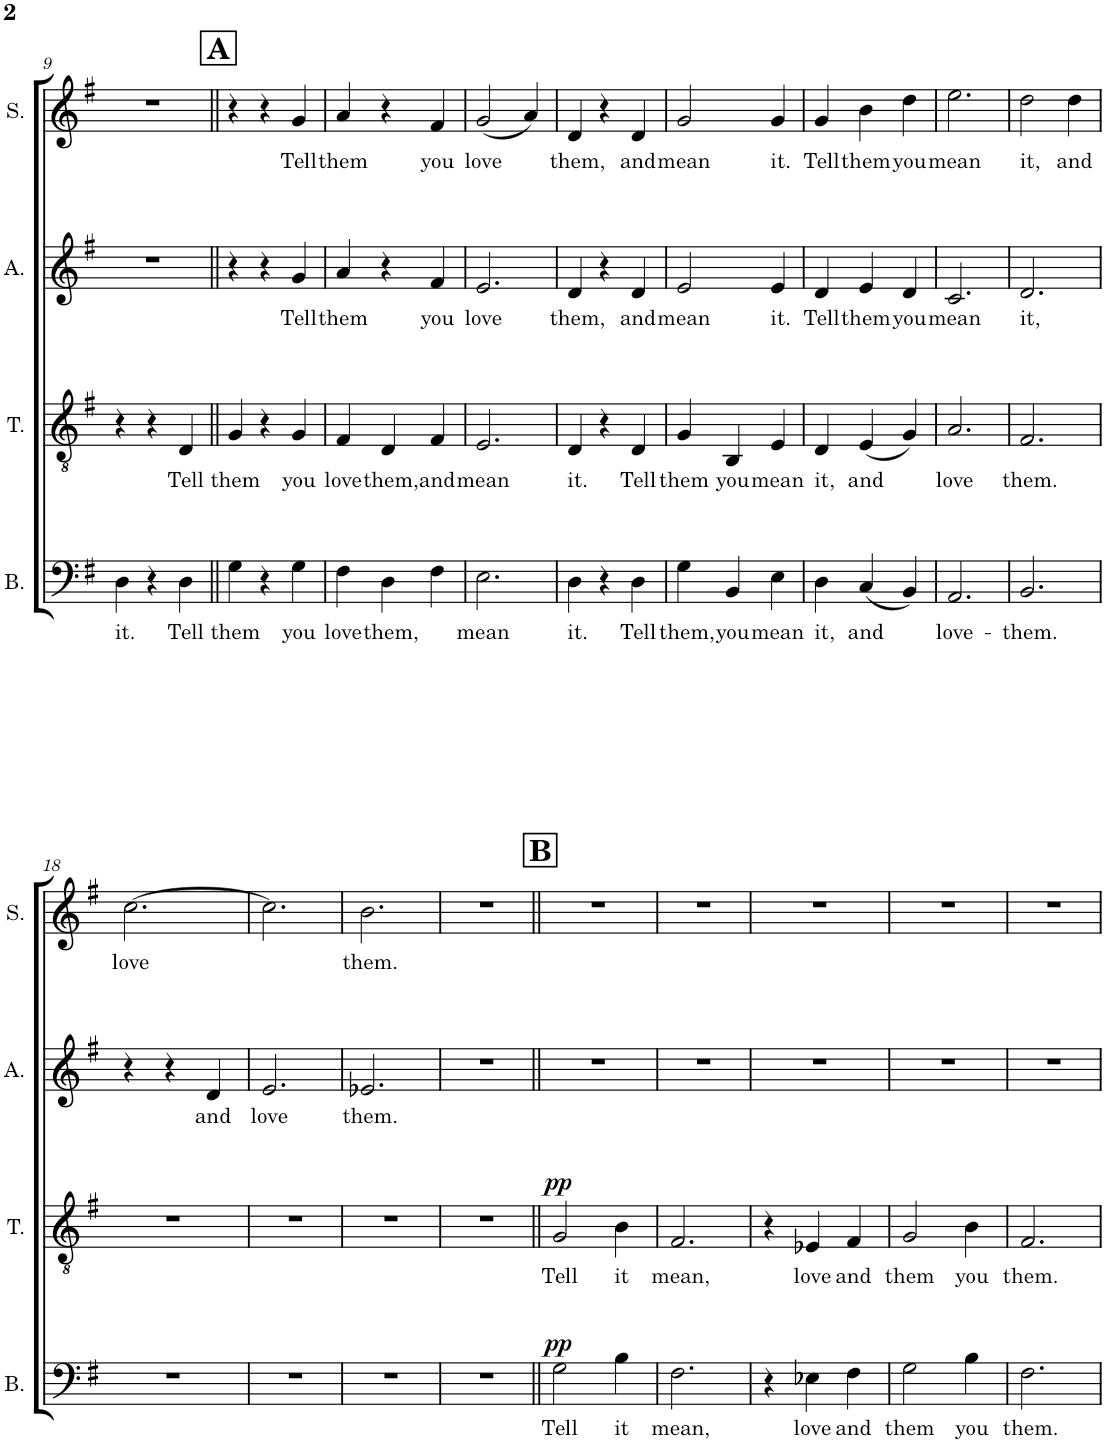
**kern	**text	**dynam	**kern	**text	**dynam	**kern	**text	**kern	**text
*part4	*part4	*part4	*part3	*part3	*part3	*part2	*part2	*part1	*part1
*staff4	*staff4	*staff4	*staff3	*staff3	*staff3	*staff2	*staff2	*staff1	*staff1
*I"Bass	*	*	*I"Tenor	*	*	*I"Alto	*	*I"Soprano	*
*I'B.	*	*	*I'T.	*	*	*I'A.	*	*I'S.	*
!!LO:PB:g=z
*clefF4	*	*	*clefGv2	*	*	*clefG2	*	*clefG2	*
*k[f#]	*	*	*k[f#]	*	*	*k[f#]	*	*k[f#]	*
*M3/4	*	*	*M3/4	*	*	*M3/4	*	*M3/4	*
=9	=9	=9	=9	=9	=9	=9	=9	=9	=9
!	!LO:LY:b	!	!	!	!	!	!	!	!
4D\	it.	.	4r	.	.	2.r	.	2.r	.
4r	.	.	4r	.	.	.	.	.	.
!	!LO:LY:b	!	!	!LO:LY:b	!	!	!	!	!
4D\	Tell	.	4D/	Tell	.	.	.	.	.
!!LO:REH:place=s1:a:B:cj:fs=14:t=A
=10||	=10||	=10||	=10||	=10||	=10||	=10||	=10||	=10||	=10||
!	!LO:LY:b	!	!	!LO:LY:b	!	!	!	!	!
4G\	them	.	4G/	them	.	4r	.	4r	.
4r	.	.	4r	.	.	4r	.	4r	.
!	!LO:LY:b	!	!	!LO:LY:b	!	!	!LO:LY:b	!	!LO:LY:b
4G\	you	.	4G/	you	.	4g/	Tell	4g/	Tell
=11	=11	=11	=11	=11	=11	=11	=11	=11	=11
!	!LO:LY:b	!	!	!LO:LY:b	!	!	!LO:LY:b	!	!LO:LY:b
4F#\	love	.	4F#/	love	.	4a/	them	4a/	them
!	!LO:LY:b	!	!	!LO:LY:b	!	!	!	!	!
4D\	them,	.	4D/	them,	.	4r	.	4r	.
!	!	!	!	!LO:LY:b	!	!	!LO:LY:b	!	!LO:LY:b
4F#\	.	.	4F#/	and	.	4f#/	you	4f#/	you
=12	=12	=12	=12	=12	=12	=12	=12	=12	=12
!	!LO:LY:b	!	!	!LO:LY:b	!	!	!LO:LY:b	!	!LO:LY:b
2.E\	mean	.	2.E/	mean	.	2.e/	love	(2g/	love
.	.	.	.	.	.	.	.	4a/)	.
=13	=13	=13	=13	=13	=13	=13	=13	=13	=13
!	!LO:LY:b	!	!	!LO:LY:b	!	!	!LO:LY:b	!	!LO:LY:b
4D\	-it.	.	4D/	it.	.	4d/	them,	4d/	-them,
4r	.	.	4r	.	.	4r	.	4r	.
!	!LO:LY:b	!	!	!LO:LY:b	!	!	!LO:LY:b	!	!LO:LY:b
4D\	Tell	.	4D/	Tell	.	4d/	and	4d/	and
=14	=14	=14	=14	=14	=14	=14	=14	=14	=14
!	!LO:LY:b	!	!	!LO:LY:b	!	!	!LO:LY:b	!	!LO:LY:b
4G\	them,	.	4G/	them	.	2e/	mean	2g/	mean
!	!LO:LY:b	!	!	!LO:LY:b	!	!	!	!	!
4BB/	you	.	4BB/	you	.	.	.	.	.
!	!LO:LY:b	!	!	!LO:LY:b	!	!	!LO:LY:b	!	!LO:LY:b
4E\	mean	.	4E/	mean	.	4e/	it.	4g/	it.
=15	=15	=15	=15	=15	=15	=15	=15	=15	=15
!	!LO:LY:b	!	!	!LO:LY:b	!	!	!LO:LY:b	!	!LO:LY:b
4D\	it,	.	4D/	it,	.	4d/	Tell	4g/	Tell
!	!LO:LY:b	!	!	!LO:LY:b	!	!	!LO:LY:b	!	!LO:LY:b
(4C/	and	.	(4E/	and	.	4e/	them	4b\	them
!	!	!	!	!	!	!	!LO:LY:b	!	!LO:LY:b
4BB/)	.	.	4G/)	.	.	4d/	you	4dd\	you
=16	=16	=16	=16	=16	=16	=16	=16	=16	=16
!	!LO:LY:b	!	!	!LO:LY:b	!	!	!LO:LY:b	!	!LO:LY:b
2.AA/	love-	.	2.A/	love	.	2.c/	mean	2.ee\	-mean
=17	=17	=17	=17	=17	=17	=17	=17	=17	=17
!	!LO:LY:b	!	!	!LO:LY:b	!	!	!LO:LY:b	!	!LO:LY:b
2.BB/	-them.	.	2.F#/	them.	.	2.d/	it,	2dd\	it,
!	!	!	!	!	!	!	!	!	!LO:LY:b
.	.	.	.	.	.	.	.	4dd\	and
!!LO:LB:g=z
=18	=18	=18	=18	=18	=18	=18	=18	=18	=18
!	!	!	!	!	!	!	!	!	!LO:LY:b
2.r	.	.	2.r	.	.	4r	.	[2.cc\	love
.	.	.	.	.	.	4r	.	.	.
!	!	!	!	!	!	!	!LO:LY:b	!	!
.	.	.	.	.	.	4d/	and	.	.
=19	=19	=19	=19	=19	=19	=19	=19	=19	=19
!	!	!	!	!	!	!	!LO:LY:b	!	!
2.r	.	.	2.r	.	.	2.e/	love	2.cc\]	.
=20	=20	=20	=20	=20	=20	=20	=20	=20	=20
!	!	!	!	!	!	!	!LO:LY:b	!	!LO:LY:b
2.r	.	.	2.r	.	.	2.e-X/	them.	2.b\	them.
=21	=21	=21	=21	=21	=21	=21	=21	=21	=21
2.r	.	.	2.r	.	.	2.r	.	2.r	.
!!LO:REH:place=s1:a:B:cj:fs=14:t=B
=22||	=22||	=22||	=22||	=22||	=22||	=22||	=22||	=22||	=22||
!	!LO:LY:b	!LO:DY:a	!	!LO:LY:b	!LO:DY:a	!	!	!	!
2G\	Tell	pp	2G/	Tell	pp	2.r	.	2.r	.
!	!LO:LY:b	!	!	!LO:LY:b	!	!	!	!	!
4B\	it	.	4B\	it	.	.	.	.	.
=23	=23	=23	=23	=23	=23	=23	=23	=23	=23
!	!LO:LY:b	!	!	!LO:LY:b	!	!	!	!	!
2.F#\	mean,	.	2.F#/	mean,	.	2.r	.	2.r	.
=24	=24	=24	=24	=24	=24	=24	=24	=24	=24
4r	.	.	4r	.	.	2.r	.	2.r	.
!	!LO:LY:b	!	!	!LO:LY:b	!	!	!	!	!
4E-X\	love	.	4E-X/	love	.	.	.	.	.
!	!LO:LY:b	!	!	!LO:LY:b	!	!	!	!	!
4F#\	and	.	4F#/	and	.	.	.	.	.
=25	=25	=25	=25	=25	=25	=25	=25	=25	=25
!	!LO:LY:b	!	!	!LO:LY:b	!	!	!	!	!
2G\	them	.	2G/	them	.	2.r	.	2.r	.
!	!LO:LY:b	!	!	!LO:LY:b	!	!	!	!	!
4B\	you	.	4B\	you	.	.	.	.	.
=26	=26	=26	=26	=26	=26	=26	=26	=26	=26
!	!LO:LY:b	!	!	!LO:LY:b	!	!	!	!	!
2.F#\	them.	.	2.F#/	them.	.	2.r	.	2.r	.
=	=	=	=	=	=	=	=	=	=
*-	*-	*-	*-	*-	*-	*-	*-	*-	*-
